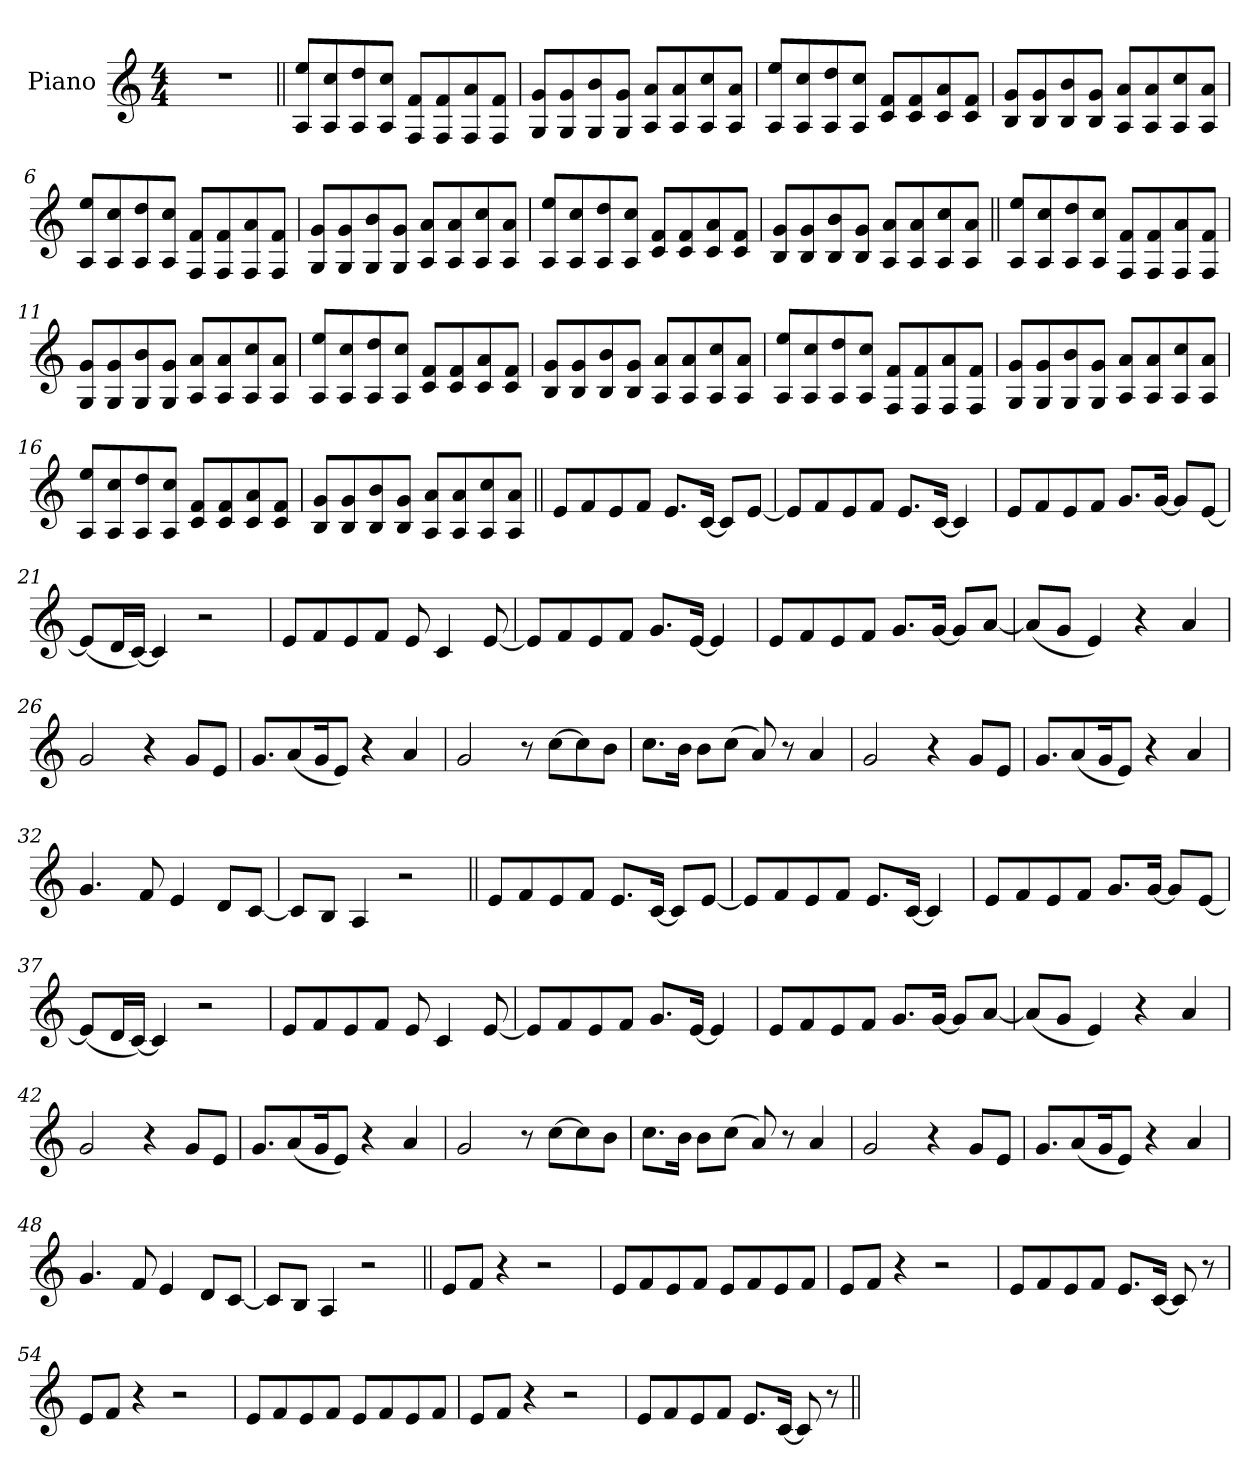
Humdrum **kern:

**kern
*part1
*staff1
*I"Piano
*I'Pno.
*clefG2
*k[]
*M4/4
*MM130
=1
1r
=2||
8A! 8ee!L
8A! 8cc!
8A! 8dd!
8A! 8cc!J
8F! 8f!L
8F! 8f!
8F! 8a!
8F! 8f!J
=3
8G! 8g!L
8G! 8g!
8G! 8b!
8G! 8g!J
8A! 8a!L
8A! 8a!
8A! 8cc!
8A! 8a!J
=4
8A! 8ee!L
8A! 8cc!
8A! 8dd!
8A! 8cc!J
8c! 8f!L
8c! 8f!
8c! 8a!
8c! 8f!J
=5
8B! 8g!L
8B! 8g!
8B! 8b!
8B! 8g!J
8A! 8a!L
8A! 8a!
8A! 8cc!
8A! 8a!J
=6
8A! 8ee!L
8A! 8cc!
8A! 8dd!
8A! 8cc!J
8F! 8f!L
8F! 8f!
8F! 8a!
8F! 8f!J
=7
8G! 8g!L
8G! 8g!
8G! 8b!
8G! 8g!J
8A! 8a!L
8A! 8a!
8A! 8cc!
8A! 8a!J
=8
8A! 8ee!L
8A! 8cc!
8A! 8dd!
8A! 8cc!J
8c! 8f!L
8c! 8f!
8c! 8a!
8c! 8f!J
=9
8B! 8g!L
8B! 8g!
8B! 8b!
8B! 8g!J
8A! 8a!L
8A! 8a!
8A! 8cc!
8A! 8a!J
=10||
8A! 8ee!L
8A! 8cc!
8A! 8dd!
8A! 8cc!J
8F! 8f!L
8F! 8f!
8F! 8a!
8F! 8f!J
=11
8G! 8g!L
8G! 8g!
8G! 8b!
8G! 8g!J
8A! 8a!L
8A! 8a!
8A! 8cc!
8A! 8a!J
=12
8A! 8ee!L
8A! 8cc!
8A! 8dd!
8A! 8cc!J
8c! 8f!L
8c! 8f!
8c! 8a!
8c! 8f!J
=13
8B! 8g!L
8B! 8g!
8B! 8b!
8B! 8g!J
8A! 8a!L
8A! 8a!
8A! 8cc!
8A! 8a!J
=14
8A! 8ee!L
8A! 8cc!
8A! 8dd!
8A! 8cc!J
8F! 8f!L
8F! 8f!
8F! 8a!
8F! 8f!J
=15
8G! 8g!L
8G! 8g!
8G! 8b!
8G! 8g!J
8A! 8a!L
8A! 8a!
8A! 8cc!
8A! 8a!J
=16
8A! 8ee!L
8A! 8cc!
8A! 8dd!
8A! 8cc!J
8c! 8f!L
8c! 8f!
8c! 8a!
8c! 8f!J
=17
8B! 8g!L
8B! 8g!
8B! 8b!
8B! 8g!J
8A! 8a!L
8A! 8a!
8A! 8cc!
8A! 8a!J
=18||
8eL
8f
8e
8fJ
8.eL
[16cJk
8cL]
[8eJ
=19
8eL]
8f
8e
8fJ
8.eL
[16cJk
4c]
=20
8eL
8f
8e
8fJ
8.gL
[16gJk
8gL]
[8eJ
=21
(8eL]
16dL
[16cJJ)
4c]
2r
=22
8eL
8f
8e
8fJ
8e
4c
[8e
=23
8eL]
8f
8e
8fJ
8.gL
[16eJk
4e]
=24
8eL
8f
8e
8fJ
8.gL
[16gJk
8gL]
[8aJ
=25
(8aL]
8gJ
4e)
4r
4a
=26
2g
4r
8gL
8eJ
=27
8.gL
(8a
16gK
8eJ)
4r
4a
=28
2g
8r
[8ccL
8cc]
8bJ
=29
8.ccL
16bJk
8bL
(8ccJ
8a)
8r
4a
=30
2g
4r
8gL
8eJ
=31
8.gL
(8a
16gK
8eJ)
4r
4a
=32
4.g
8f
4e
8dL
[8cJ
=33
8cL]
8BJ
4A
2r
=34||
8eL
8f
8e
8fJ
8.eL
[16cJk
8cL]
[8eJ
=35
8eL]
8f
8e
8fJ
8.eL
[16cJk
4c]
=36
8eL
8f
8e
8fJ
8.gL
[16gJk
8gL]
[8eJ
=37
(8eL]
16dL
[16cJJ)
4c]
2r
=38
8eL
8f
8e
8fJ
8e
4c
[8e
=39
8eL]
8f
8e
8fJ
8.gL
[16eJk
4e]
=40
8eL
8f
8e
8fJ
8.gL
[16gJk
8gL]
[8aJ
=41
(8aL]
8gJ
4e)
4r
4a
=42
2g
4r
8gL
8eJ
=43
8.gL
(8a
16gK
8eJ)
4r
4a
=44
2g
8r
[8ccL
8cc]
8bJ
=45
8.ccL
16bJk
8bL
(8ccJ
8a)
8r
4a
=46
2g
4r
8gL
8eJ
=47
8.gL
(8a
16gK
8eJ)
4r
4a
=48
4.g
8f
4e
8dL
[8cJ
=49
8cL]
8BJ
4A
2r
=50||
8eL
8fJ
4r
2r
=51
8eL
8f
8e
8fJ
8eL
8f
8e
8fJ
=52
8eL
8fJ
4r
2r
=53
8eL
8f
8e
8fJ
8.eL
[16cJk
8c]
8r
=54
8eL
8fJ
4r
2r
=55
8eL
8f
8e
8fJ
8eL
8f
8e
8fJ
=56
8eL
8fJ
4r
2r
=57
8eL
8f
8e
8fJ
8.eL
[16cJk
8c]
8r
=||
*-
